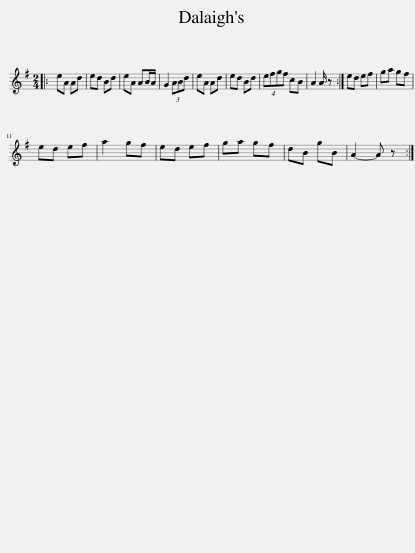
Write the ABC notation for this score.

X:1
L:1/8
M:2/4
I:linebreak $
K:G
V:1 treble
V:1
|: eA Ad | ed Bd | eA AB/A/ | G2 (3ABd | eA Ad | %5
 ed Bd | (4:3:4efgf cB | A2 A/ z :| ed ef | ga gf |$ %10
 ed ef | a2 gf | ed ef | ga gf | dB gB | %15
 A2- A z :| %16
